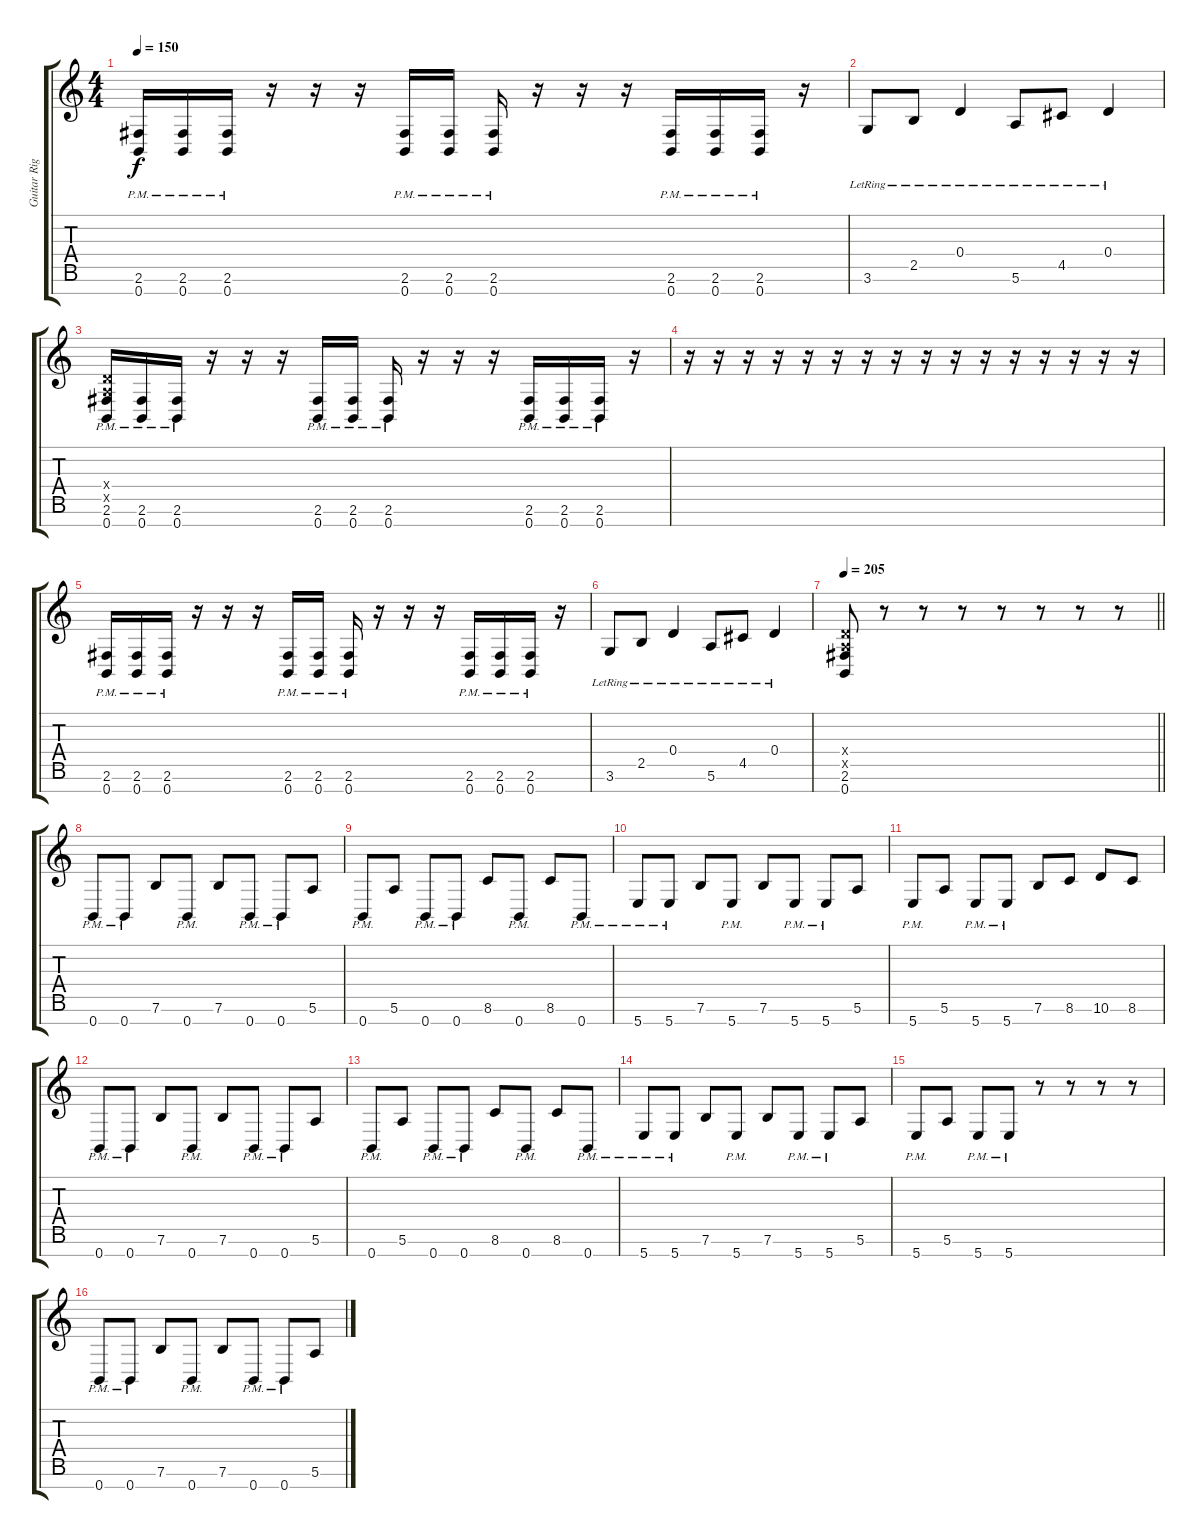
\track ("Guitar Right" "Guitar Rig") {instrument distortionguitar}
\staff {score tabs}
\tuning (E4 B3 G3 D3 A2 E2 B1) {hide}
\ts (4 4)
\tempo 150
\clef g2
\ks c
(2.6{pm} 0.7{pm}).16{dy f} (2.6{pm} 0.7{pm}).16 (2.6{pm} 0.7{pm}).16 r.16 r.16 r.16 (2.6{pm} 0.7{pm}).16 (2.6{pm} 0.7{pm}).16 (2.6{pm} 0.7{pm}).16 r.16 r.16 r.16 (2.6{pm} 0.7{pm}).16 (2.6{pm} 0.7{pm}).16 (2.6{pm} 0.7{pm}).16 r.16 |
3.6{lr}.8 2.5{lr}.8 0.4{lr}.4 5.6{lr}.8 4.5{lr}.8 0.4{lr}.4 |
(0.4{x} 0.5{x} 2.6{pm} 0.7{pm}).16 (2.6{pm} 0.7{pm}).16 (2.6{pm} 0.7{pm}).16 r.16 r.16 r.16 (2.6{pm} 0.7{pm}).16 (2.6{pm} 0.7{pm}).16 (2.6{pm} 0.7{pm}).16 r.16 r.16 r.16 (2.6{pm} 0.7{pm}).16 (2.6{pm} 0.7{pm}).16 (2.6{pm} 0.7{pm}).16 r.16 |
r.16 r.16 r.16 r.16 r.16 r.16 r.16 r.16 r.16 r.16 r.16 r.16 r.16 r.16 r.16 r.16 |
(2.6{pm} 0.7{pm}).16 (2.6{pm} 0.7{pm}).16 (2.6{pm} 0.7{pm}).16 r.16 r.16 r.16 (2.6{pm} 0.7{pm}).16 (2.6{pm} 0.7{pm}).16 (2.6{pm} 0.7{pm}).16 r.16 r.16 r.16 (2.6{pm} 0.7{pm}).16 (2.6{pm} 0.7{pm}).16 (2.6{pm} 0.7{pm}).16 r.16 |
3.6{lr}.8 2.5{lr}.8 0.4{lr}.4 5.6{lr}.8 4.5{lr}.8 0.4{lr}.4 |
\tempo 205
\barLineRight lightlight
(0.4{x} 0.5{x} 2.6 0.7).8 r.8 r.8 r.8 r.8 r.8 r.8 r.8 |
0.7{pm}.8 0.7{pm}.8 7.6.8 0.7{pm}.8 7.6.8 0.7{pm}.8 0.7{pm}.8 5.6.8 |
0.7{pm}.8 5.6.8 0.7{pm}.8 0.7{pm}.8 8.6.8 0.7{pm}.8 8.6.8 0.7{pm}.8 |
5.7{pm}.8 5.7{pm}.8 7.6.8 5.7{pm}.8 7.6.8 5.7{pm}.8 5.7{pm}.8 5.6.8 |
5.7{pm}.8 5.6.8 5.7{pm}.8 5.7{pm}.8 7.6.8 8.6.8 10.6.8 8.6.8 |
0.7{pm}.8 0.7{pm}.8 7.6.8 0.7{pm}.8 7.6.8 0.7{pm}.8 0.7{pm}.8 5.6.8 |
0.7{pm}.8 5.6.8 0.7{pm}.8 0.7{pm}.8 8.6.8 0.7{pm}.8 8.6.8 0.7{pm}.8 |
5.7{pm}.8 5.7{pm}.8 7.6.8 5.7{pm}.8 7.6.8 5.7{pm}.8 5.7{pm}.8 5.6.8 |
5.7{pm}.8 5.6.8 5.7{pm}.8 5.7{pm}.8 r.8 r.8 r.8 r.8 |
0.7{pm}.8 0.7{pm}.8 7.6.8 0.7{pm}.8 7.6.8 0.7{pm}.8 0.7{pm}.8 5.6.8
